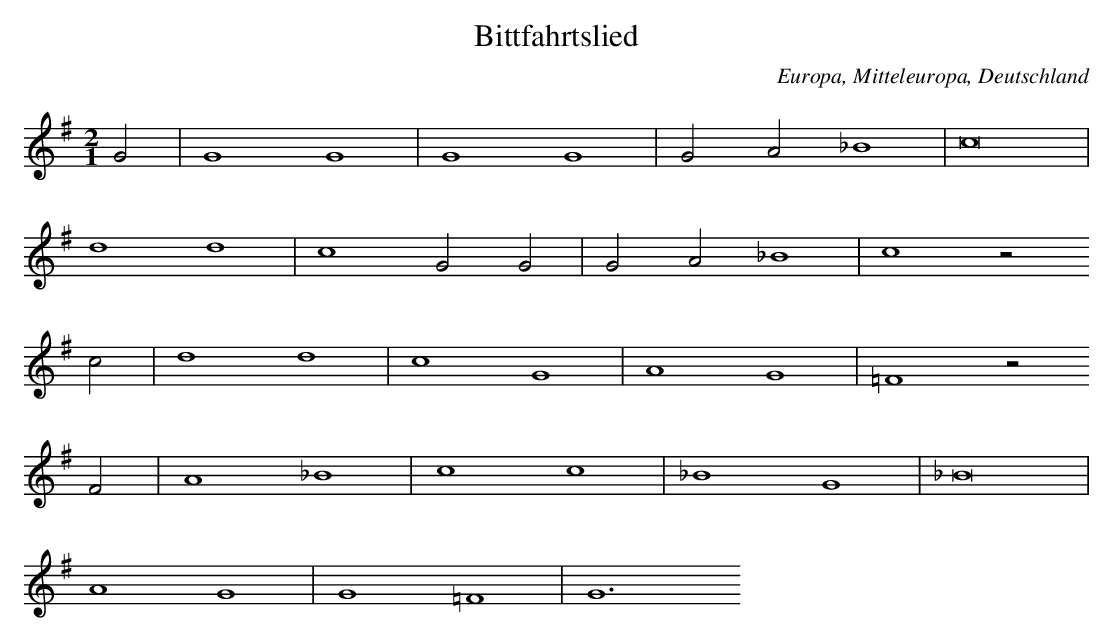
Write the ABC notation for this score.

X:1
T: Bittfahrtslied
O: Europa, Mitteleuropa, Deutschland
M: 2/1
L: 1/2
K: G
G | G2G2 | G2G2 | GA_B2 | c4 |
d2d2 | c2GG | GA_B2 | c2z
c | d2d2 | c2G2 | A2G2 | =F2z
F | A2_B2 | c2c2 | _B2G2 | _B4 |
A2G2 | G2=F2 | G3
